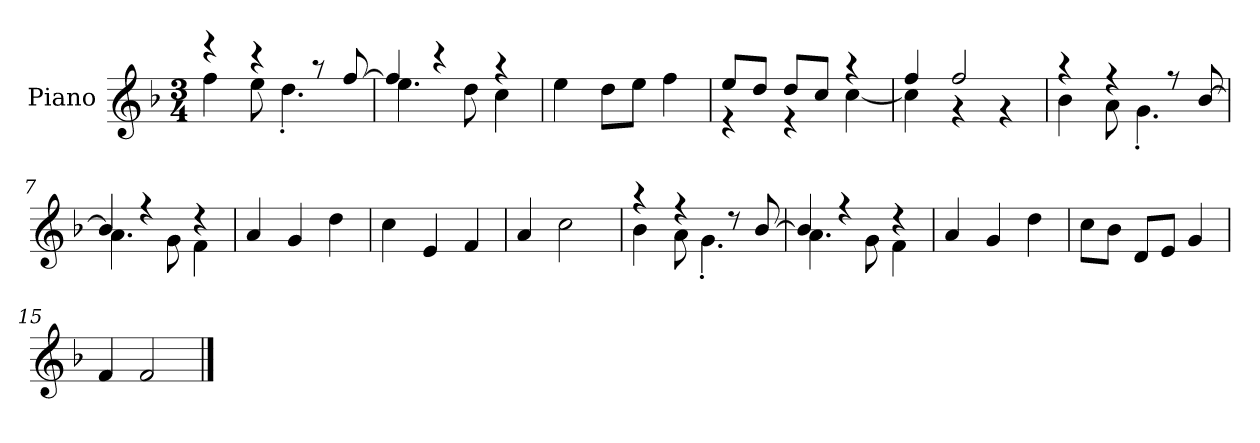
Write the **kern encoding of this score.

**kern
*part1
*staff1
*I"Piano
*I'P-no
*clefG2
*k[b-]
*M3/4
*MM176
=1
*^
4r	4ff\
4r	8ee\
.	4.dd'\
8r	.
[8ff/	.
=2	=2
4ff/]	4.ee\
4r	.
.	8dd\
4r	4cc\
*v	*v
=3
4ee\
8dd\L
8ee\J
4ff\
=4
*^
8ee/L	4r
8dd/J	.
8dd/L	4r
8cc/J	.
4r	[4cc\
=5	=5
4ff/	4cc\]
2ff/	4r
.	4r
=6	=6
4r	4b-\
4r	8a\
.	4.g'\
8r	.
[8b-/	.
=7	=7
4b-/]	4.a\
4r	.
.	8g\
4r	4f\
*v	*v
=8
4a/
4g/
4dd\
!!LO:LB:g=z
=9
4cc\
4e/
4f/
=10
4a/
2cc\
=11
*^
4r	4b-\
4r	8a\
.	4.g'\
8r	.
[8b-/	.
=12	=12
4b-/]	4.a\
4r	.
.	8g\
4r	4f\
*v	*v
=13
4a/
4g/
4dd\
=14
8cc\L
8b-\J
8d/L
8e/J
4g/
=15
4f/
2f/
==
*-
